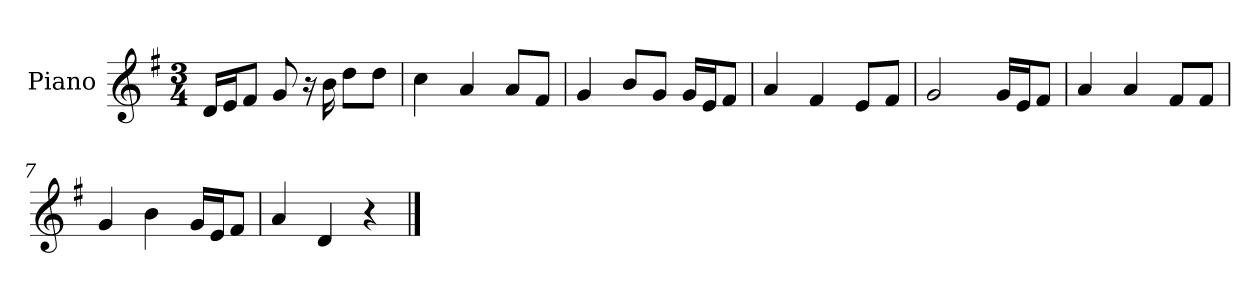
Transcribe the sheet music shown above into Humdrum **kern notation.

**kern
*part1
*staff1
*I"Piano
*I'P-no
*clefG2
*k[f#]
*M3/4
*MM181
=1
16d/LL
16e/J
8f#/J
8g/
16r
16b\
8dd\L
8dd\J
=2
4cc\
4a/
8a/L
8f#/J
=3
4g/
8b/L
8g/J
16g/LL
16e/J
8f#/J
=4
4a/
4f#/
8e/L
8f#/J
=5
2g/
16g/LL
16e/J
8f#/J
=6
4a/
4a/
8f#/L
8f#/J
=7
4g/
4b\
16g/LL
16e/J
8f#/J
!!LO:LB:g=z
=8
4a/
4d/
4r
==
*-
